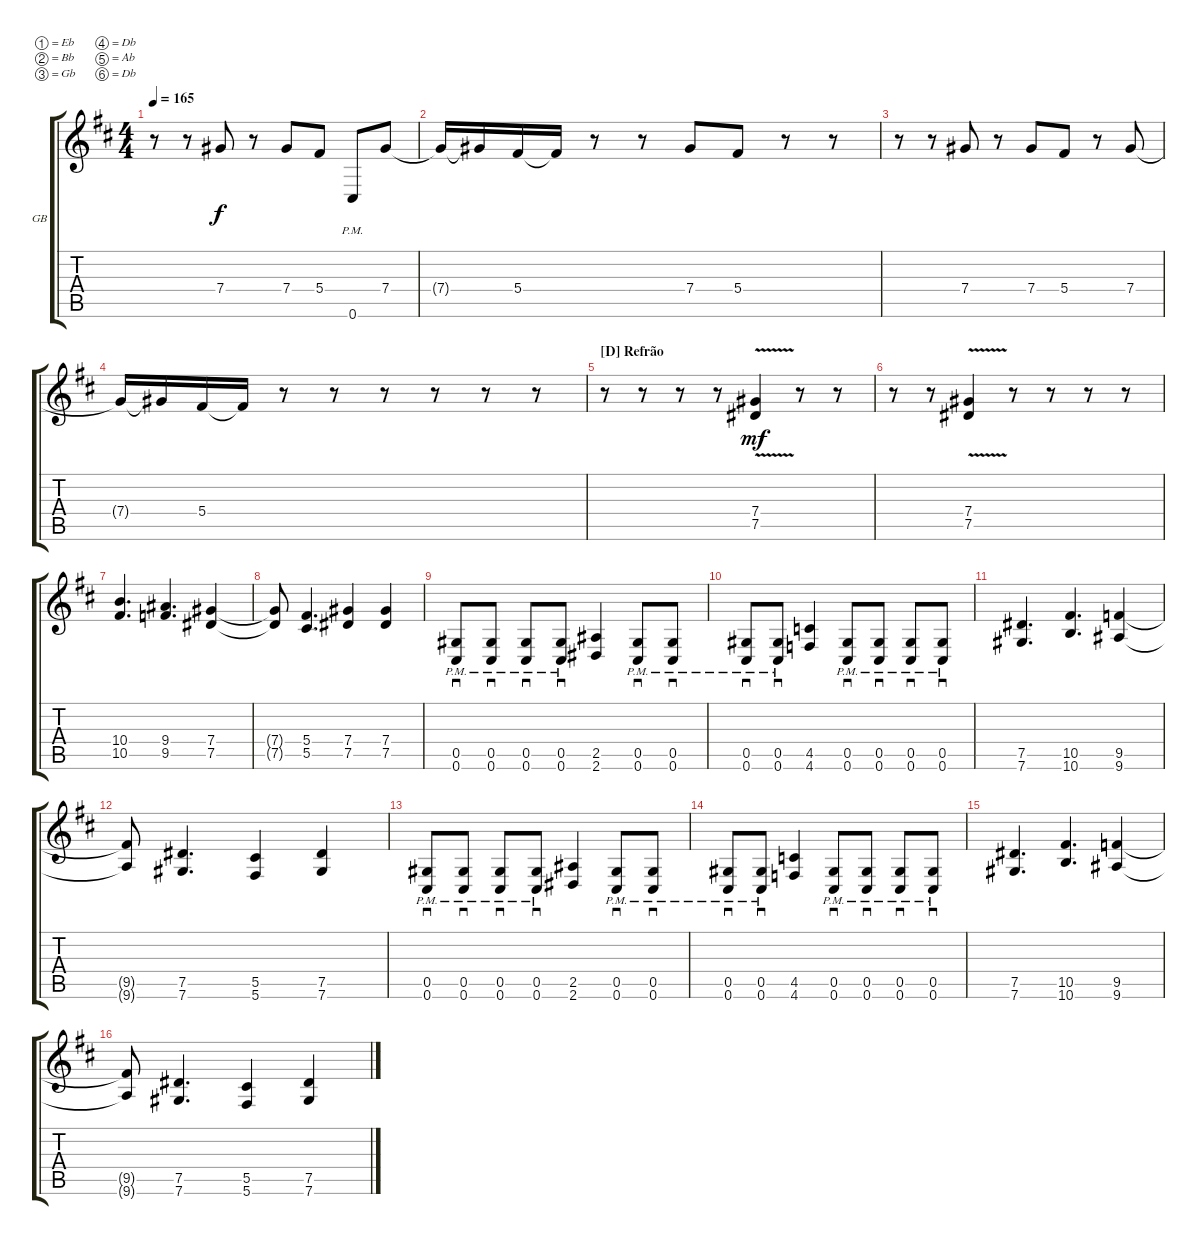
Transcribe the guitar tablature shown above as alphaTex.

\defaultSystemsLayout 4
\bracketExtendMode groupsimilarinstruments
\firstSystemTrackNameOrientation horizontal
\otherSystemsTrackNameOrientation horizontal
\track ("Guitarra 2: Base" "GB") {multiBarRest instrument distortionguitar}
\staff {score tabs}
\tuning (Eb4 Bb3 Gb3 Db3 Ab2 Db2)
\ts (4 4)
\tempo 165
\clef g2
\ks d
r.8{dy f} r.8 7.4.8 r.8 7.4.8 5.4.8 0.6{pm}.8 7.4.8 |
7.4{t}.16 7.4{t}.16 5.4.16 5.4{t}.16 r.8 r.8 7.4.8 5.4.8 r.8 r.8 |
r.8 r.8 7.4.8 r.8 7.4.8 5.4.8 r.8 7.4.8 |
7.4{t}.16 7.4{t}.16 5.4.16 5.4{t}.16 r.8 r.8 r.8 r.8 r.8 r.8 |
\section ("D" "Refrão")
r.8 r.8 r.8 r.8 (7.5{v} 7.4{v}).4{dy mf} r.8 r.8 |
r.8 r.8 (7.5{v} 7.4{v}).4 r.8 r.8 r.8 r.8 |
(10.5 10.4).4{d} (9.4 9.5).4{d} (7.5 7.4).4 |
(7.4{t} 7.5{t}).8 (5.4 5.5).4{d} (7.5 7.4).4 (7.4 7.5).4 |
(0.6{pm} 0.5{pm}).8{sd} (0.6{pm} 0.5{pm}).8{sd} (0.6{pm} 0.5{pm}).8{sd} (0.6{pm} 0.5{pm}).8{sd} (2.5 2.6).4 (0.6{pm} 0.5{pm}).8{sd} (0.6{pm} 0.5{pm}).8{sd} |
(0.6{pm} 0.5{pm}).8{sd} (0.6{pm} 0.5{pm}).8{sd} (4.5 4.6).4 (0.6{pm} 0.5{pm}).8{sd} (0.6{pm} 0.5{pm}).8{sd} (0.6{pm} 0.5{pm}).8{sd} (0.6{pm} 0.5{pm}).8{sd} |
(7.6 7.5).4{d} (10.5 10.6).4{d} (9.5 9.6).4 |
(9.5{t} 9.6{t}).8 (7.5 7.6).4{d} (5.5 5.6).4 (7.6 7.5).4 |
(0.6{pm} 0.5{pm}).8{sd} (0.6{pm} 0.5{pm}).8{sd} (0.6{pm} 0.5{pm}).8{sd} (0.6{pm} 0.5{pm}).8{sd} (2.5 2.6).4 (0.6{pm} 0.5{pm}).8{sd} (0.6{pm} 0.5{pm}).8{sd} |
(0.6{pm} 0.5{pm}).8{sd} (0.6{pm} 0.5{pm}).8{sd} (4.5 4.6).4 (0.6{pm} 0.5{pm}).8{sd} (0.6{pm} 0.5{pm}).8{sd} (0.6{pm} 0.5{pm}).8{sd} (0.6{pm} 0.5{pm}).8{sd} |
(7.6 7.5).4{d} (10.5 10.6).4{d} (9.5 9.6).4 |
(9.5{t} 9.6{t}).8 (7.5 7.6).4{d} (5.5 5.6).4 (7.6 7.5).4
